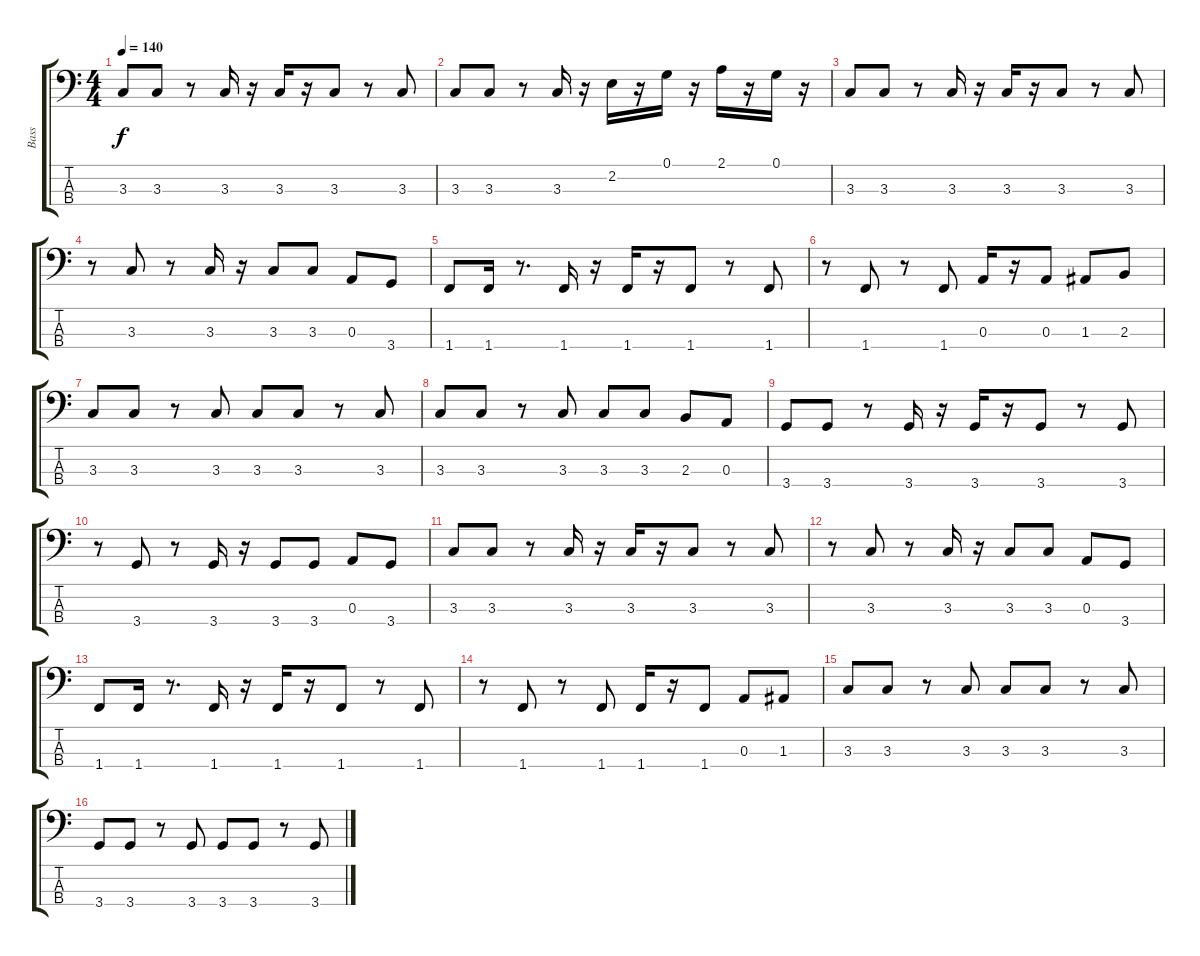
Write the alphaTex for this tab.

\track ("Bass" "Bass") {instrument electricbassfinger}
\staff {score tabs}
\tuning (G2 D2 A1 E1) {hide}
\ts (4 4)
\tempo 140
\clef f4
\ks c
3.3.8{dy f} 3.3.8 r.8 3.3.16 r.16 3.3.16 r.16 3.3.8 r.8 3.3.8 |
3.3.8 3.3.8 r.8 3.3.16 r.16 2.2.16 r.16 0.1.16 r.16 2.1.16 r.16 0.1.16 r.16 |
3.3.8 3.3.8 r.8 3.3.16 r.16 3.3.16 r.16 3.3.8 r.8 3.3.8 |
r.8 3.3.8 r.8 3.3.16 r.16 3.3.8 3.3.8 0.3.8 3.4.8 |
1.4.8 1.4.16 r.8{d} 1.4.16 r.16 1.4.16 r.16 1.4.8 r.8 1.4.8 |
r.8 1.4.8 r.8 1.4.8 0.3.16 r.16 0.3.8 1.3.8 2.3.8 |
3.3.8 3.3.8 r.8 3.3.8 3.3.8 3.3.8 r.8 3.3.8 |
3.3.8 3.3.8 r.8 3.3.8 3.3.8 3.3.8 2.3.8 0.3.8 |
3.4.8 3.4.8 r.8 3.4.16 r.16 3.4.16 r.16 3.4.8 r.8 3.4.8 |
r.8 3.4.8 r.8 3.4.16 r.16 3.4.8 3.4.8 0.3.8 3.4.8 |
3.3.8 3.3.8 r.8 3.3.16 r.16 3.3.16 r.16 3.3.8 r.8 3.3.8 |
r.8 3.3.8 r.8 3.3.16 r.16 3.3.8 3.3.8 0.3.8 3.4.8 |
1.4.8 1.4.16 r.8{d} 1.4.16 r.16 1.4.16 r.16 1.4.8 r.8 1.4.8 |
r.8 1.4.8 r.8 1.4.8 1.4.16 r.16 1.4.8 0.3.8 1.3.8 |
3.3.8 3.3.8 r.8 3.3.8 3.3.8 3.3.8 r.8 3.3.8 |
3.4.8 3.4.8 r.8 3.4.8 3.4.8 3.4.8 r.8 3.4.8
